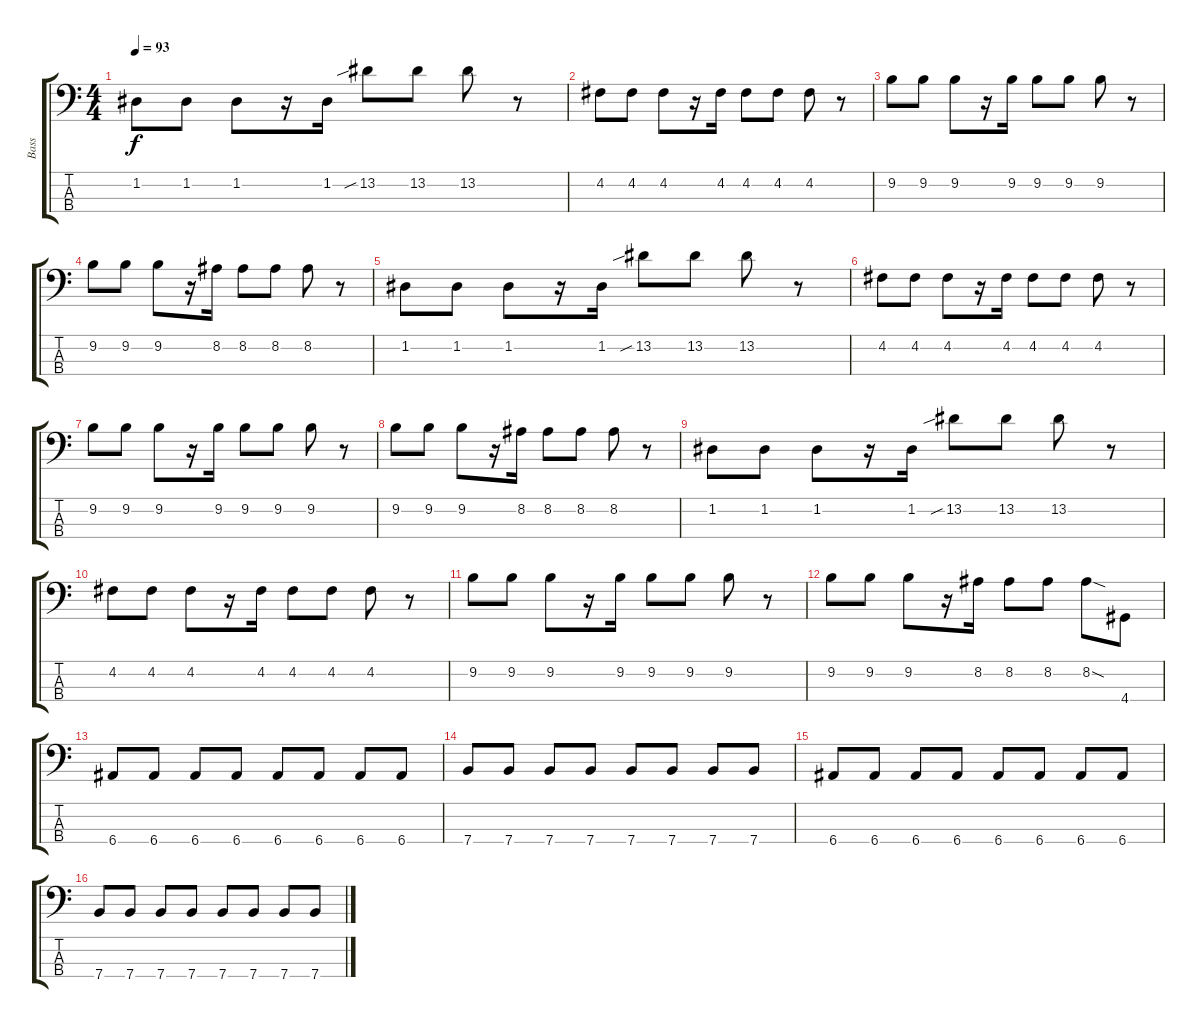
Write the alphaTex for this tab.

\track ("Bass" "Bass") {instrument electricbassfinger}
\staff {score tabs}
\tuning (G2 D2 A1 E1) {hide}
\ts (4 4)
\tempo 93
\clef f4
\ks c
1.2.8{dy f} 1.2.8 1.2.8 r.16 1.2.16 13.2{sib}.8 13.2.8 13.2.8 r.8 |
4.2.8 4.2.8 4.2.8 r.16 4.2.16 4.2.8 4.2.8 4.2.8 r.8 |
9.2.8 9.2.8 9.2.8 r.16 9.2.16 9.2.8 9.2.8 9.2.8 r.8 |
9.2.8 9.2.8 9.2.8 r.16 8.2.16 8.2.8 8.2.8 8.2.8 r.8 |
1.2.8 1.2.8 1.2.8 r.16 1.2.16 13.2{sib}.8 13.2.8 13.2.8 r.8 |
4.2.8 4.2.8 4.2.8 r.16 4.2.16 4.2.8 4.2.8 4.2.8 r.8 |
9.2.8 9.2.8 9.2.8 r.16 9.2.16 9.2.8 9.2.8 9.2.8 r.8 |
9.2.8 9.2.8 9.2.8 r.16 8.2.16 8.2.8 8.2.8 8.2.8 r.8 |
1.2.8 1.2.8 1.2.8 r.16 1.2.16 13.2{sib}.8 13.2.8 13.2.8 r.8 |
4.2.8 4.2.8 4.2.8 r.16 4.2.16 4.2.8 4.2.8 4.2.8 r.8 |
9.2.8 9.2.8 9.2.8 r.16 9.2.16 9.2.8 9.2.8 9.2.8 r.8 |
9.2.8 9.2.8 9.2.8 r.16 8.2.16 8.2.8 8.2.8 8.2{sod}.8 4.4.8 |
6.4.8 6.4.8 6.4.8 6.4.8 6.4.8 6.4.8 6.4.8 6.4.8 |
7.4.8 7.4.8 7.4.8 7.4.8 7.4.8 7.4.8 7.4.8 7.4.8 |
6.4.8 6.4.8 6.4.8 6.4.8 6.4.8 6.4.8 6.4.8 6.4.8 |
7.4.8 7.4.8 7.4.8 7.4.8 7.4.8 7.4.8 7.4.8 7.4.8
